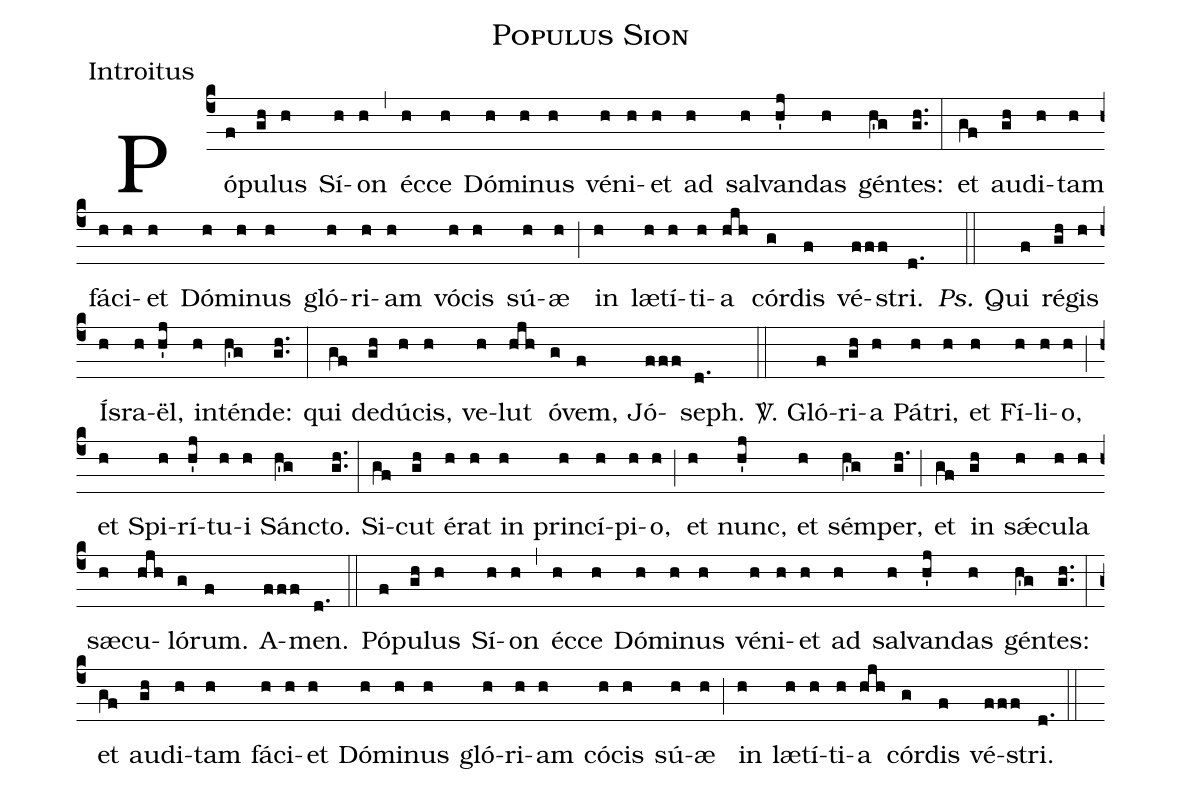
name:Populus Sion;
office-part:Introitus;
%%
(c4) Pó(f)pu(gh)lus(h) Sí(h)on(h) (,) éc(h)ce(h) Dó(h)mi(h)nus(h) vé(h)ni(h)et(h) ad(h) sal(h)van(h'j)das(h) gén(h'g)tes:(gh..) (:)
et(gf) au(gh)di(h)tam(h) fá(h)ci(h)et(h) Dó(h)mi(h)nus(h) gló(h)ri(h)am(h) vó(h)cis(h) sú(h)æ(h)  (;) in(h) læ(h)tí(h)ti(h)a(hjh) cór(g)dis(f) vé(fff)stri.(d.) (::) <i>Ps.</i> Qui(f) ré(gh)gis(h) Ís(h)ra(h)ël,(h'j) in(h)tén(h'g)de:(gh..) (:) qui(gf)
de(gh)dú(h)cis,(h) ve(h)lut(hjh) ó(g)vem,(f) Jó(fff)seph.(d.) (::)
<sp>V/</sp>. Gló(f)ri(gh)a(h) Pá(h)tri,(h) et(h)
Fí(h)li(h)o,(h) (;) et(h) Spi(h)rí(h'j)tu(h)i(h) Sán(h'g)cto.(gh..)
(:) Si(gf)cut(gh) é(h)rat(h) in(h) prin(h)cí(h)pi(h)o,(h) (;)
et(h) nunc,(h'j) et(h) sém(h'g)per,(gh.) (;) et(gf) in(gh) s<sp>'ae</sp>(h)cu(h)la(h) s<sp>ae</sp>(h)cu(hjh)ló(g)rum.(f)
A(fff)men.(d.) (::) Pó(f)pu(gh)lus(h) Sí(h)on(h) (,) éc(h)ce(h) Dó(h)mi(h)nus(h) vé(h)ni(h)et(h) ad(h) sal(h)van(h'j)das(h) gén(h'g)tes:(gh..) (:z)
et(gf) au(gh)di(h)tam(h) fá(h)ci(h)et(h) Dó(h)mi(h)nus(h) gló(h)ri(h)am(h) có(h)cis(h) sú(h)æ(h)  (;) in(h) læ(h)tí(h)ti(h)a(hjh) cór(g)dis(f) vé(fff)stri.(d.) (::Z)
